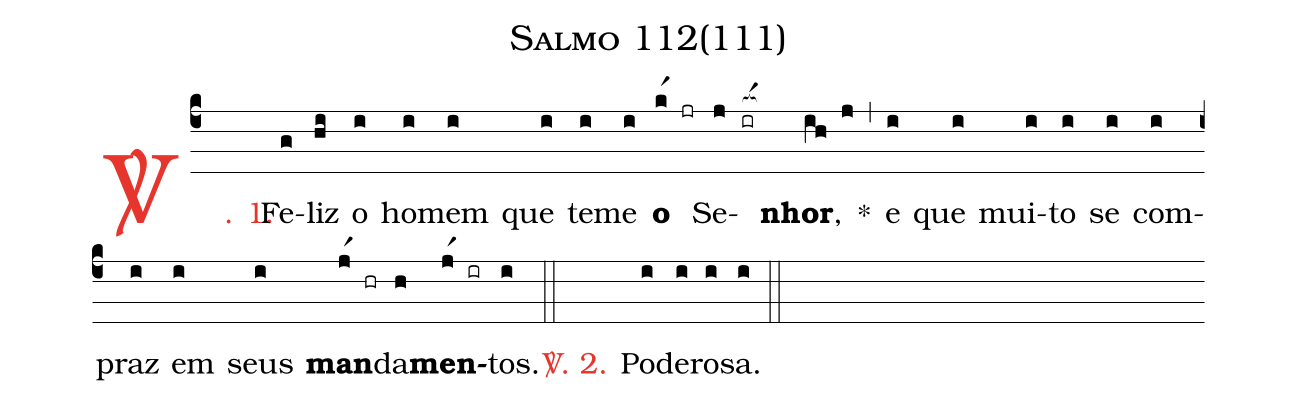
name: Salmo 112(111);
%%
(c4)

<c><sp>V/</sp>. 1.</c>() Fe(g)liz(hi) o(i) ho(i)mem(i) que(i) te(i)me(i) <b>o</b>(kr1 jr) Se(j)<nlba>(ir[ocba:1{])<b>nhor</b>,</nlba>(ih[ocba:0}] j) *(,) e(i) que(i) mui(i)to(i) se(i) com(i)praz(i) em(i) seus(i) <b>man</b>(jr1 hr)da(h)<b>men</b>(jr1 ir)tos.(i)

(::)

<c><sp>V/</sp>. 2.</c>() Po(i)de(i)ro(i)sa.(i)

(::)
